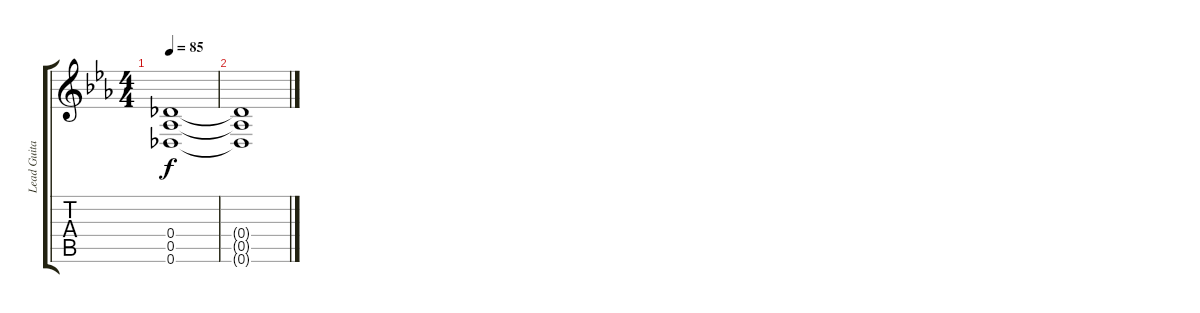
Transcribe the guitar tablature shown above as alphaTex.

\track ("Lead Guitar" "Lead Guita") {instrument electricguitarclean}
\staff {score tabs}
\tuning (Eb4 Bb3 Gb3 Db3 Ab2 Db2) {hide}
\ts (4 4)
\tempo 85
\clef g2
\ks eb
(0.4{t} 0.5{t} 0.6{t}).1{dy f} |
(0.4{t} 0.5{t} 0.6{t}).1
